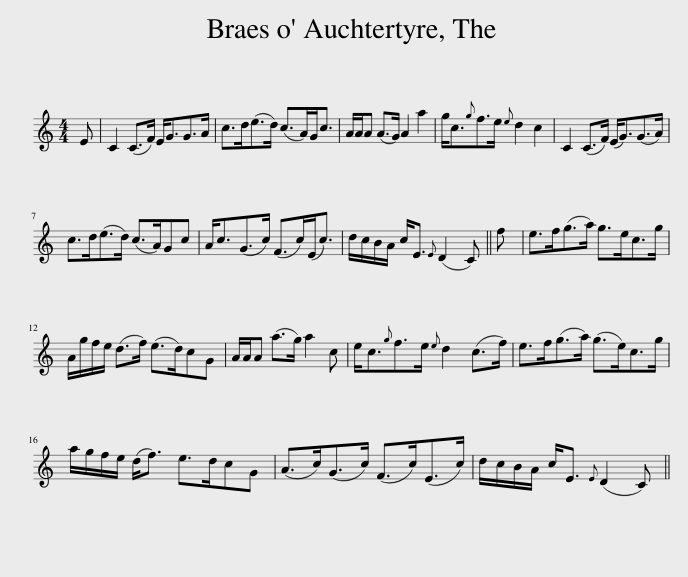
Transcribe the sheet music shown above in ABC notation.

X:1
L:1/8
M:4/4
I:linebreak $
K:C
V:1 treble
V:1
 E | C2 (C>F) E<GG>A | c>d(e>d) (c>A)G<c | A/A/A (A>G) A2 a2 | g<c{g}f>e{e} d2 c2 | %5
 C2 (C>F) (E<G)(G>A) |$ c>d(e>d) (c>A)Gc | A<c(G>c) (F>c)(E<c) | d/c/B/A/ c<E{E} (D2 C) || f | %10
 e>f(g>a) g>ec>g |$ A/g/f/e/ (d>f) (e>d)cG | A/A/A (a>g) a2 c | e<c{g}f>e{e} d2 (c>f) | e>f(g>a) (g>e)c>g |$ %15
 a/g/f/e/ (d<f) e>dcG | (A>c)(G>c) (F>c)(E>c) | d/c/B/A/ c<E{E} (D2 C) || %18
